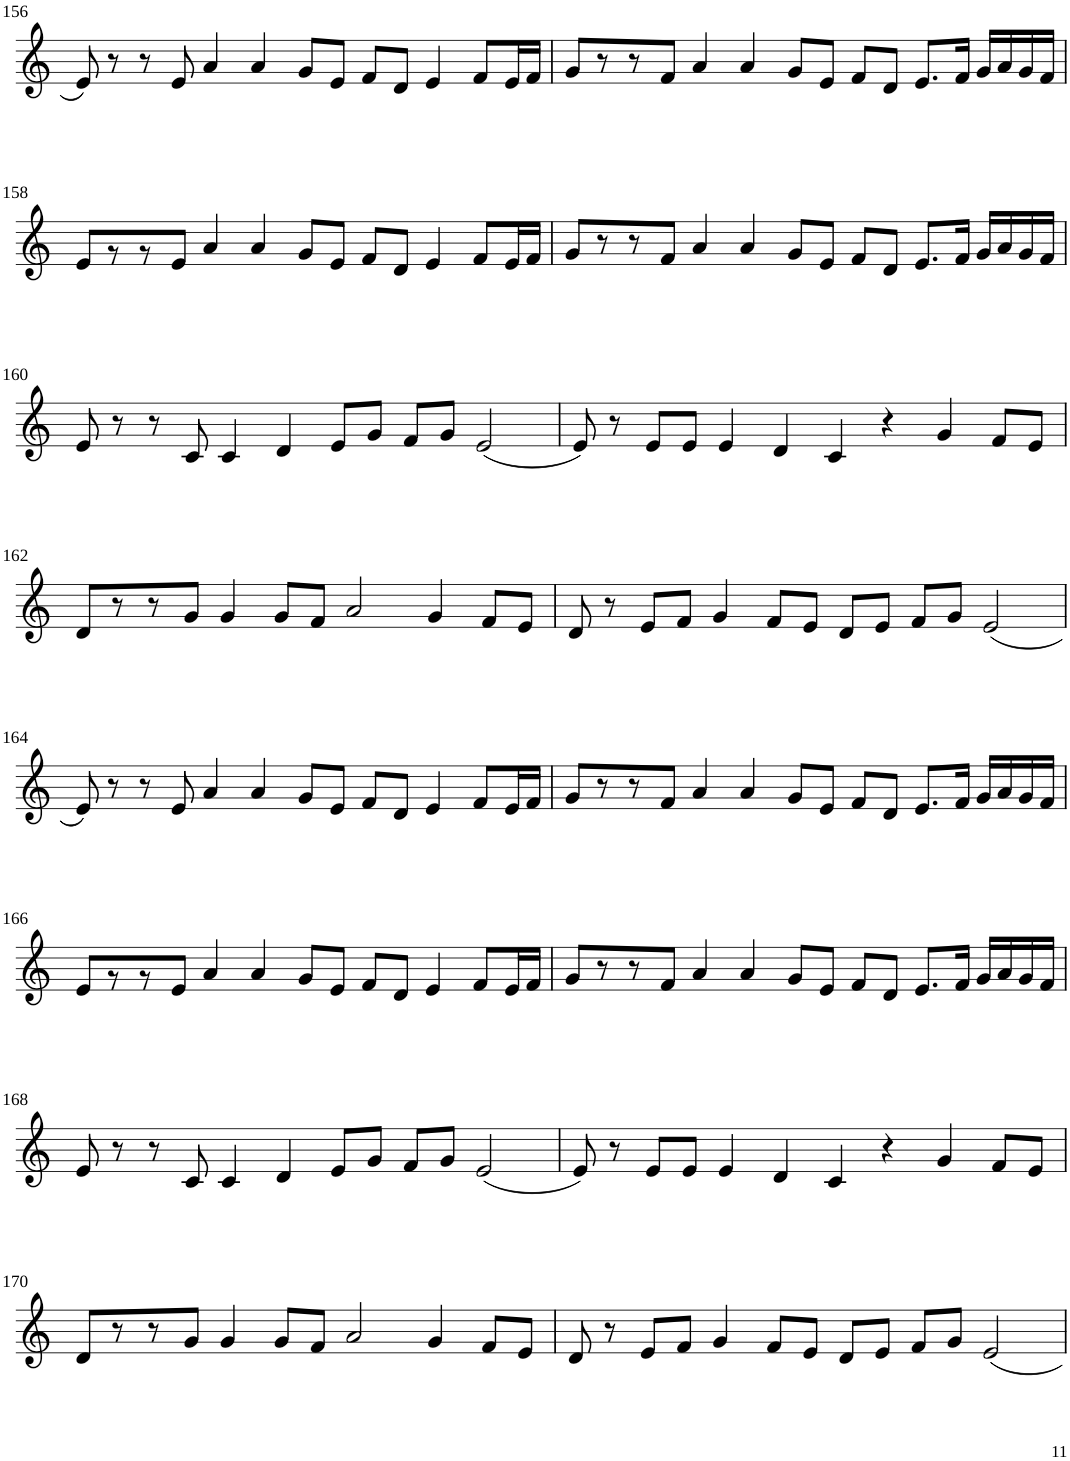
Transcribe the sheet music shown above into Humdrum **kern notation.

**kern
*part1
*staff1
*I"Violin
!!LO:PB:g=z
*clefG2
*k[]
*M8/4
=156
8e/
8r
8r
8e/
4a/
4a/
8g/L
8e/J
8f/L
8d/J
4e/
8f/L
16e/L
16f/JJ
=157
8g/L
8r
8r
8f/J
4a/
4a/
8g/L
8e/J
8f/L
8d/J
8.e/L
16f/Jk
16g/LL
16a/
16g/
16f/JJ
!!LO:LB:g=z
=158
8e/L
8r
8r
8e/J
4a/
4a/
8g/L
8e/J
8f/L
8d/J
4e/
8f/L
16e/L
16f/JJ
=159
8g/L
8r
8r
8f/J
4a/
4a/
8g/L
8e/J
8f/L
8d/J
8.e/L
16f/Jk
16g/LL
16a/
16g/
16f/JJ
!!LO:LB:g=z
=160
8e/
8r
8r
8c/
4c/
4d/
8e/L
8g/J
8f/L
8g/J
(2e/
=161
8e/)
8r
8e/L
8e/J
4e/
4d/
4c/
4r
4g/
8f/L
8e/J
!!LO:LB:g=z
=162
8d/L
8r
8r
8g/J
4g/
8g/L
8f/J
2a/
4g/
8f/L
8e/J
=163
8d/
8r
8e/L
8f/J
4g/
8f/L
8e/J
8d/L
8e/J
8f/L
8g/J
(2e/
!!LO:LB:g=z
=164
8e/)
8r
8r
8e/
4a/
4a/
8g/L
8e/J
8f/L
8d/J
4e/
8f/L
16e/L
16f/JJ
=165
8g/L
8r
8r
8f/J
4a/
4a/
8g/L
8e/J
8f/L
8d/J
8.e/L
16f/Jk
16g/LL
16a/
16g/
16f/JJ
!!LO:LB:g=z
=166
8e/L
8r
8r
8e/J
4a/
4a/
8g/L
8e/J
8f/L
8d/J
4e/
8f/L
16e/L
16f/JJ
=167
8g/L
8r
8r
8f/J
4a/
4a/
8g/L
8e/J
8f/L
8d/J
8.e/L
16f/Jk
16g/LL
16a/
16g/
16f/JJ
!!LO:LB:g=z
=168
8e/
8r
8r
8c/
4c/
4d/
8e/L
8g/J
8f/L
8g/J
(2e/
=169
8e/)
8r
8e/L
8e/J
4e/
4d/
4c/
4r
4g/
8f/L
8e/J
!!LO:LB:g=z
=170
8d/L
8r
8r
8g/J
4g/
8g/L
8f/J
2a/
4g/
8f/L
8e/J
=171
8d/
8r
8e/L
8f/J
4g/
8f/L
8e/J
8d/L
8e/J
8f/L
8g/J
2e/
=
*-
